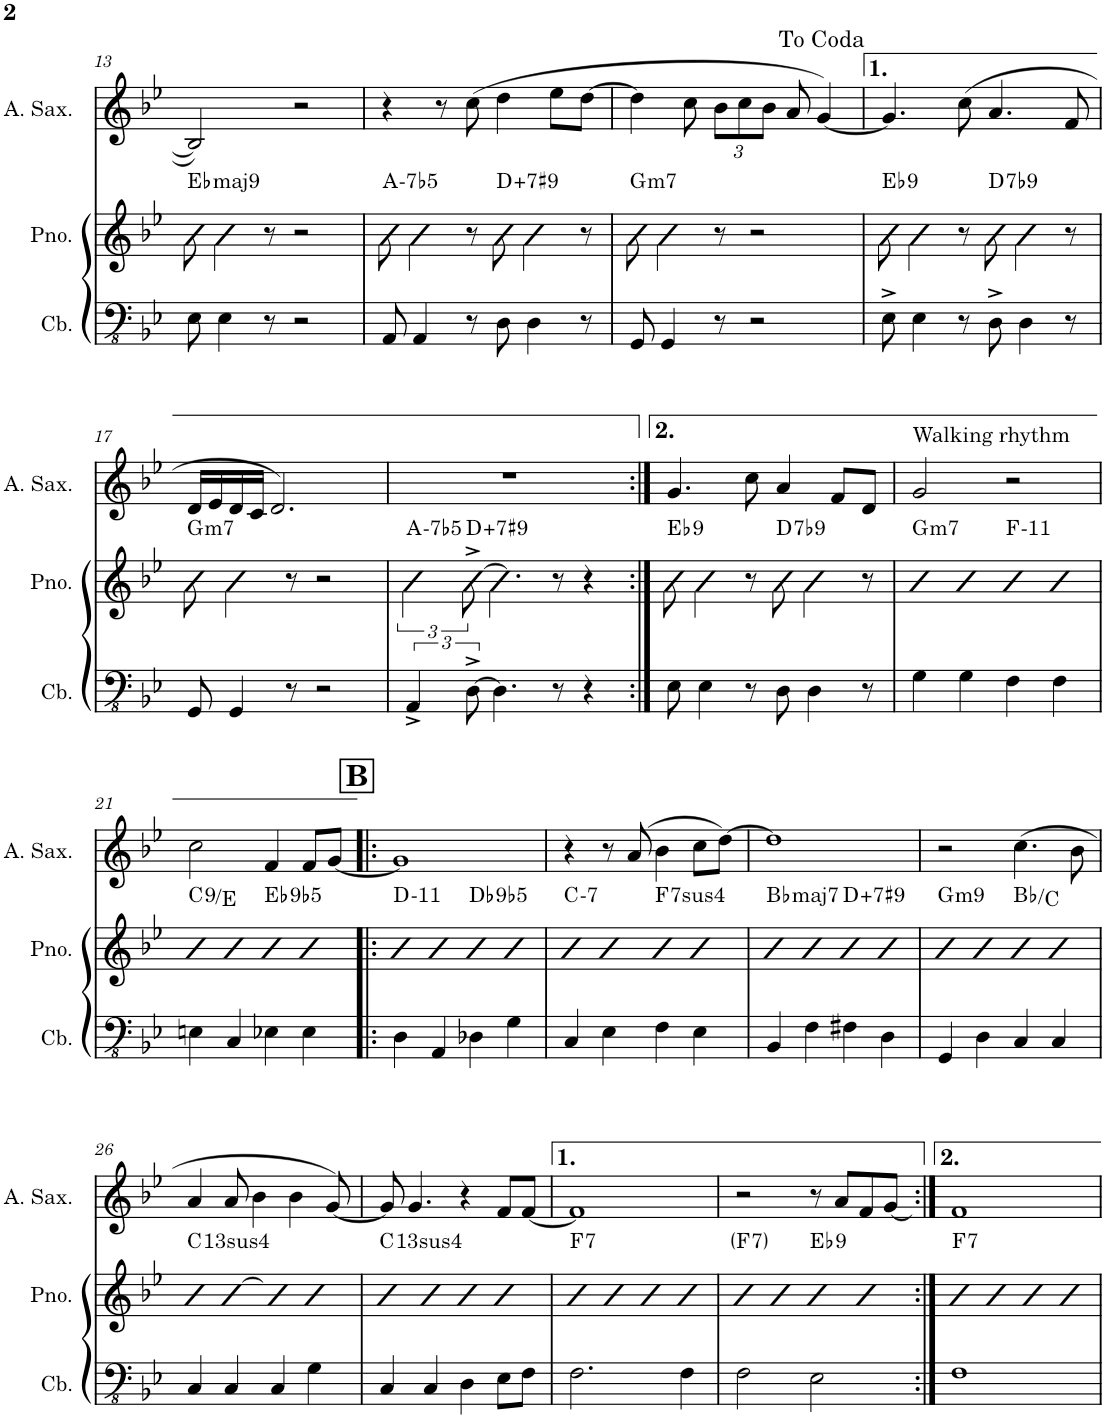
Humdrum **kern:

**kern	**kern	**harte	**kern
*part3	*part2	*part2	*part1
*staff3	*staff2	*	*staff1
*I"Contrabass	*I"Piano	*	*I"Alto Saxophone
*I'Cb.	*I'Pno.	*	*I'A. Sax.
!!LO:PB:g=z
*clefFv4	*clefG2	*	*clefG2
*Trd7c12	*	*	*Trd5c9
*k[b-e-]	*k[b-e-]	*	*k[b-e-]
*M4/4	*M4/4	*	*M4/4
=13	=13	=13	=13
!	!	!LO:H:kt=maj9	!
8EE-\	8g\	Eb:maj9	2B-/]
4EE-\	4g\	.	.
8r	8r	.	.
2r	2r	.	2r
=14	=14	=14	=14
!	!	!LO:H:kt=-7b5	!
8AAA/	8g\	A:hdim7	4r
4AAA/	4g\	.	.
.	.	.	8r
8r	8r	.	(8cc\
!	!	!LO:H:kt=7	!
8DD\	8b-\	D:aug(b7,#9)	4dd\
4DD\	4g\	.	.
.	.	.	8ee-\L
8r	8r	.	[8dd\J
=15	=15	=15	=15
!	!	!LO:H:kt=m7	!
8GGG/	8g\	G:min7	4dd\]
4GGG/	4g\	.	.
.	.	.	8cc\
*	*	*	*Xbrackettup
8r	8r	.	12b-\L
.	.	.	12cc\
2r	2r	.	.
.	.	.	12b-\J
.	.	.	8a/
.	.	.	[4g/)
=16	=16	=16	=16
!	!	!LO:H:kt=9	!
8EE-^\	8g\	Eb:9	4.g/]
4EE-\	4g\	.	.
8r	8r	.	(8cc\
!	!	!LO:H:kt=7	!
8DD^\	8b-\	D:7(b9)	4.a/
4DD\	4b-\	.	.
8r	8r	.	8f/
!!LO:LB:g=z
=17	=17	=17	=17
!	!	!LO:H:kt=m7	!
8GGG/	8g\	G:min7	16d/LL
.	.	.	16e-/
4GGG/	4g\	.	16d/
.	.	.	16c/JJ
.	.	.	2.d/)
8r	8r	.	.
2r	2r	.	.
=18	=18	=18	=18
!	!	!LO:H:kt=-7b5	!
6AAA^/	6g\	A:hdim7	1r
!	!	!LO:H:kt=7	!
[12DD^\	[12g^\	D:aug(b7,#9)	.
4.DD\]	4.g\]	.	.
8r	8r	.	.
4r	4r	.	.
=19:|!	=19:|!	=19:|!	=19:|!
!	!	!LO:H:kt=9	!
8EE-\	8g\	Eb:9	4.g/
4EE-\	4g\	.	.
8r	8r	.	8cc\
!	!	!LO:H:kt=7	!
8DD\	8b-\	D:7(b9)	4a/
4DD\	4b-\	.	.
.	.	.	8f/L
8r	8r	.	8d/J
=20	=20	=20	=20
!	!	!LO:H:kt=m7	!LO:TX:a:t=Walking rhythm
4GG\	4b-	G:min7	2g/
4GG\	4b-	.	.
!	!	!LO:H:kt=11	!
4FF\	4b-	F:min9(11)	2r
4FF\	4b-	.	.
!!LO:LB:g=z
=21	=21	=21	=21
!	!	!LO:H:kt=9	!
4EEn\	4b-	C:9/3	2cc\
4CC/	4b-	.	.
!	!	!LO:H:kt=9	!
4EE-X\	4b-	Eb:(3,b5,b7,9)	4f/
4EE-\	4b-	.	8f/L
.	.	.	[8g/J
!!LO:REH:place=s1:a:B:cj:fs=14:t=B
=22!|:	=22!|:	=22!|:	=22!|:
!	!	!LO:H:kt=11	!
4DD\	4b-	D:min9(11)	1g]
4AAA/	4b-	.	.
!	!	!LO:H:kt=9	!
4DD-X\	4b-	Db:(3,b5,b7,9)	.
4GG\	4b-	.	.
=23	=23	=23	=23
!	!	!LO:H:kt=7	!
4CC/	4b-	C:min7	4r
4EE-\	4b-	.	8r
.	.	.	(8a/
!	!	!LO:H:kt=74	!
4FF\	4b-	F:sus4(7)	4b-\
4EE-\	4b-	.	8cc\L
.	.	.	[8dd\J)
=24	=24	=24	=24
!	!	!LO:H:kt=maj7	!
4BBB-/	4b-	Bb:maj7	1dd]
4FF\	4b-	.	.
!	!	!LO:H:kt=7	!
4FF#X\	4b-	D:aug(b7,#9)	.
4DD\	4b-	.	.
=25	=25	=25	=25
!	!	!LO:H:kt=m9	!
4GGG/	4b-	G:min9	2r
4DD\	4b-	.	.
4CC/	4b-	Bb:maj/2	(4.cc\
4CC/	4b-	.	.
.	.	.	8b-\
!!LO:LB:g=z
=26	=26	=26	=26
!	!	!LO:H:kt=134	!
4CC/	4b-	C:sus4(7,9,11,13)	4a/
4CC/	4b-	.	8a/
.	.	.	4b-\
4CC/	4b-	.	.
.	.	.	4b-\
4GG\	4b-	.	.
.	.	.	[8g/)
=27	=27	=27	=27
!	!	!LO:H:kt=134	!
4CC/	4b-	C:sus4(7,9,11,13)	8g/]
.	.	.	4.g/
4CC/	4b-	.	.
4DD\	4b-	.	4r
8EE-\L	4b-	.	8f/L
8FF\J	.	.	[8f/J
=28	=28	=28	=28
!	!	!LO:H:kt=7	!
2.FF\	4b-	F:7	1f]
.	4b-	.	.
.	4b-	.	.
4FF\	4b-	.	.
=29	=29	=29	=29
!	!	!LO:H:kt=7	!
2FF\	4b-	F:7	2r
.	4b-	.	.
!	!	!LO:H:kt=9	!
2EE-\	4b-	Eb:9	8r
.	.	.	8a/L
.	4b-	.	8f/
.	.	.	8g/J
=30:|!	=30:|!	=30:|!	=30:|!
!	!	!LO:H:kt=7	!
1FF	4b-	F:7	1f
.	4b-	.	.
.	4b-	.	.
.	4b-	.	.
=	=	=	=
*-	*-	*-	*-
